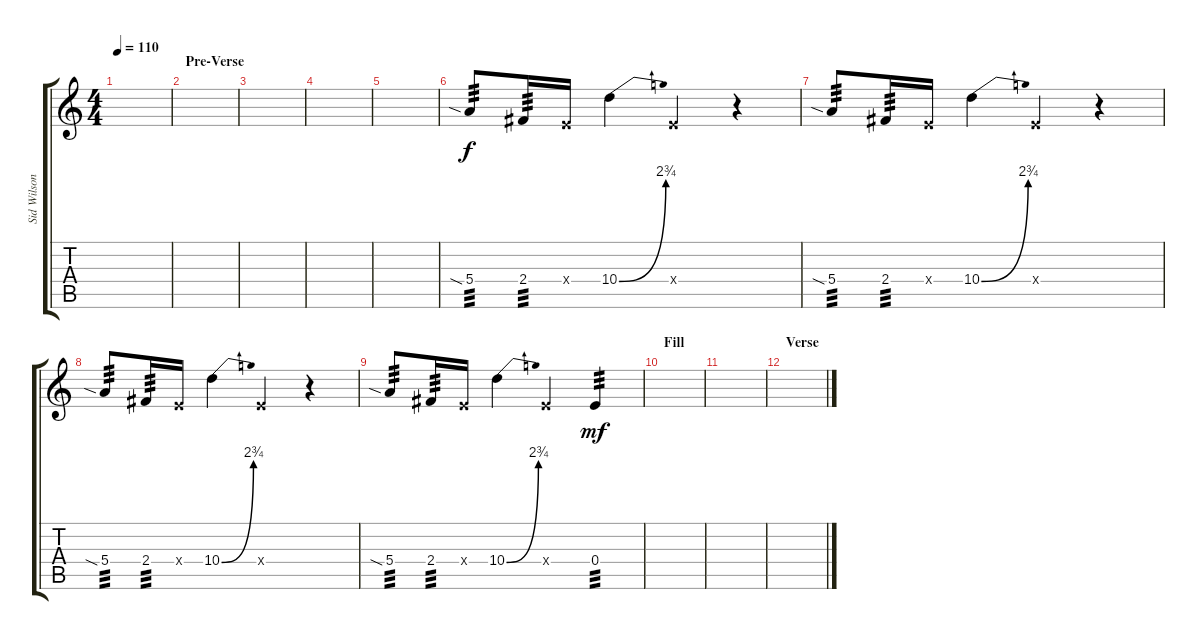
\track ("Sid Wilson" "Sid Wilson") {instrument guitarharmonics}
\staff {score tabs}
\tuning (E4 B3 G3 E3 B2 E2) {hide}
\ts (4 4)
\tempo 110
\clef g2
\ks c
|
\section ("" "Pre-Verse")
|
|
|
|
5.4{sia}.8{tp 3} 2.4.16{tp 3} 0.4{x}.16 10.4{be (bend 0 0 60 11)}.4 0.4{x}.4 r.4 |
5.4{sia}.8{tp 3} 2.4.16{tp 3} 0.4{x}.16 10.4{be (bend 0 0 60 11)}.4 0.4{x}.4 r.4 |
5.4{sia}.8{tp 3} 2.4.16{tp 3} 0.4{x}.16 10.4{be (bend 0 0 60 11)}.4 0.4{x}.4 r.4 |
5.4{sia}.8{tp 3} 2.4.16{tp 3} 0.4{x}.16 10.4{be (bend 0 0 60 11)}.4 0.4{x}.4 0.4.4{tp 3 dy mf} |
\section ("" "Fill")
|
|
\section ("" "Verse")
